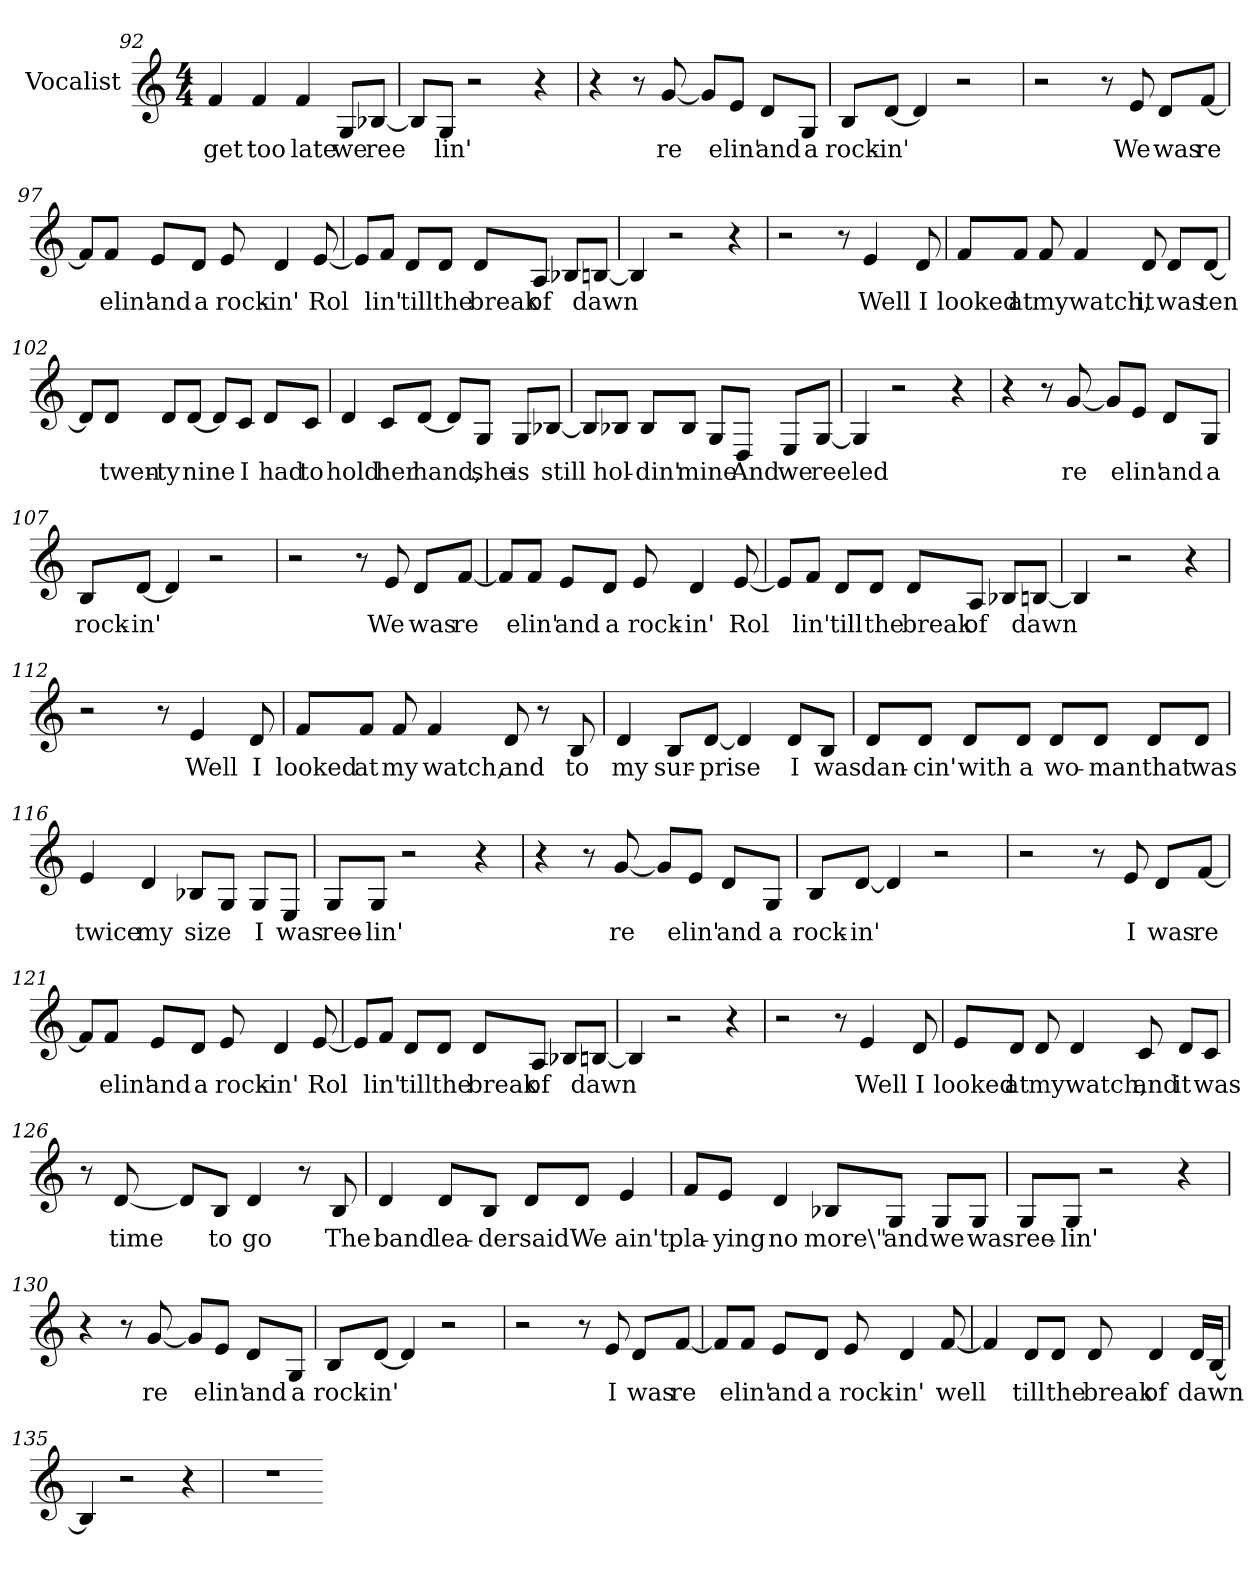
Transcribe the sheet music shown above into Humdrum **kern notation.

**kern	**text
*part1	*part1
*staff1	*staff1
*I"Vocalist	*
*clefG2	*
*M4/4	*
=92	=92
4f	get
4f	too
4f	late
8G/L	we
[8B-X/J	ree-
=93	=93
8B-/L]	_
8G/J	-lin'
2r	.
4r	.
=94	=94
4r	.
8r	.
[8g	re-
8g/L]	_
8e/J	-elin'
8d/L	and
8G/J	a
=95	=95
8B/L	rock-
[8d/J	-in'
4d]	_
2r	.
=96	=96
2r	.
8r	.
8e	We
8d/L	was
[8f/J	re-
=97	=97
8f/L]	_
8f/J	-elin'
8e/L	and
8d/J	a
8e	rock-
4d	-in'
[8e	Rol-
=98	=98
8e/L]	_
8f/J	-lin'
8d/L	till
8d/J	the
8d/L	break
8A/J	of
8B-X/L	_
[8Bn/J	dawn
=99	=99
4B]	_
2r	.
4r	.
=100	=100
2r	.
8r	.
4e	Well
8d	I
=101	=101
8f/L	looked
8f/J	at
8f	my
4f	watch,
8d	it
8d/L	was
[8d/J	ten
=102	=102
8d/L]	_
8d/J	twen-
8d/L	-ty
[8d/J	nine
8d/L]	_
8c/J	I
8d/L	had
8c/J	to
=103	=103
4d	hold
8c/L	her
[8d/J	hand,
8d/L]	_
8G/J	she
8G/L	is
[8B-X/J	still
=104	=104
8B-/L]	_
8B-X/J	hol-
8B-/L	-din'
8B-/J	mine
8G/L	_
8D/J	And
8E/L	we
[8G/J	reeled
=105	=105
4G]	_
2r	.
4r	.
=106	=106
4r	.
8r	.
[8g	re-
8g/L]	_
8e/J	-elin'
8d/L	and
8G/J	a
=107	=107
8B/L	rock-
[8d/J	-in'
4d]	_
2r	.
=108	=108
2r	.
8r	.
8e	We
8d/L	was
[8f/J	re-
=109	=109
8f/L]	_
8f/J	-elin'
8e/L	and
8d/J	a
8e	rock-
4d	-in'
[8e	Rol-
=110	=110
8e/L]	_
8f/J	-lin'
8d/L	till
8d/J	the
8d/L	break
8A/J	of
8B-X/L	_
[8Bn/J	dawn
=111	=111
4B]	_
2r	.
4r	.
=112	=112
2r	.
8r	.
4e	Well
8d	I
=113	=113
8f/L	looked
8f/J	at
8f	my
4f	watch,
8d	and
8r	.
8B	to
=114	=114
4d	my
8B/L	sur-
[8d/J	-prise
4d]	_
8d/L	I
8B/J	was
=115	=115
8d/L	dan-
8d/J	-cin'
8d/L	with
8d/J	a
8d/L	wo-
8d/J	-man
8d/L	that
8d/J	was
=116	=116
4e	twice
4d	my
8B-X/L	size
8G/J	_
8G/L	I
8E/J	was
=117	=117
8G/L	ree-
8G/J	-lin'
2r	.
4r	.
=118	=118
4r	.
8r	.
[8g	re-
8g/L]	_
8e/J	-elin'
8d/L	and
8G/J	a
=119	=119
8B/L	rock-
[8d/J	-in'
4d]	_
2r	.
=120	=120
2r	.
8r	.
8e	I
8d/L	was
[8f/J	re-
=121	=121
8f/L]	_
8f/J	-elin'
8e/L	and
8d/J	a
8e	rock-
4d	-in'
[8e	Rol-
=122	=122
8e/L]	_
8f/J	-lin'
8d/L	till
8d/J	the
8d/L	break
8A/J	of
8B-X/L	_
[8Bn/J	dawn
=123	=123
4B]	_
2r	.
4r	.
=124	=124
2r	.
8r	.
4e	Well
8d	I
=125	=125
8e/L	looked
8d/J	at
8d	my
4d	watch,
8c	and
8d/L	it
8c/J	was
=126	=126
8r	.
[8d	time
8d/L]	_
8B/J	to
4d	go
8r	.
8B	The
=127	=127
4d	band
8d/L	lea-
8B/J	-der
8d/L	said
8d/J	We
4e	ain't
=128	=128
8f/L	pla-
8e/J	-ying
4d	no
8B-X/L	more\"
8G/J	and
8G/L	we
8G/J	was
=129	=129
8G/L	ree-
8G/J	-lin'
2r	.
4r	.
=130	=130
4r	.
8r	.
[8g	re-
8g/L]	_
8e/J	-elin'
8d/L	and
8G/J	a
=131	=131
8B/L	rock-
[8d/J	-in'
4d]	_
2r	.
=132	=132
2r	.
8r	.
8e	I
8d/L	was
[8f/J	re-
=133	=133
8f/L]	_
8f/J	-elin'
8e/L	and
8d/J	a
8e	rock-
4d	-in'
[8f	well
=134	=134
4f]	_
8d/L	till
8d/J	the
8d	break
4d	of
16d/LL	dawn
[16B/JJ	_
=135	=135
4B]	_
2r	.
4r	.
=136	=136
1r	.
=-	=-
*-	*-
